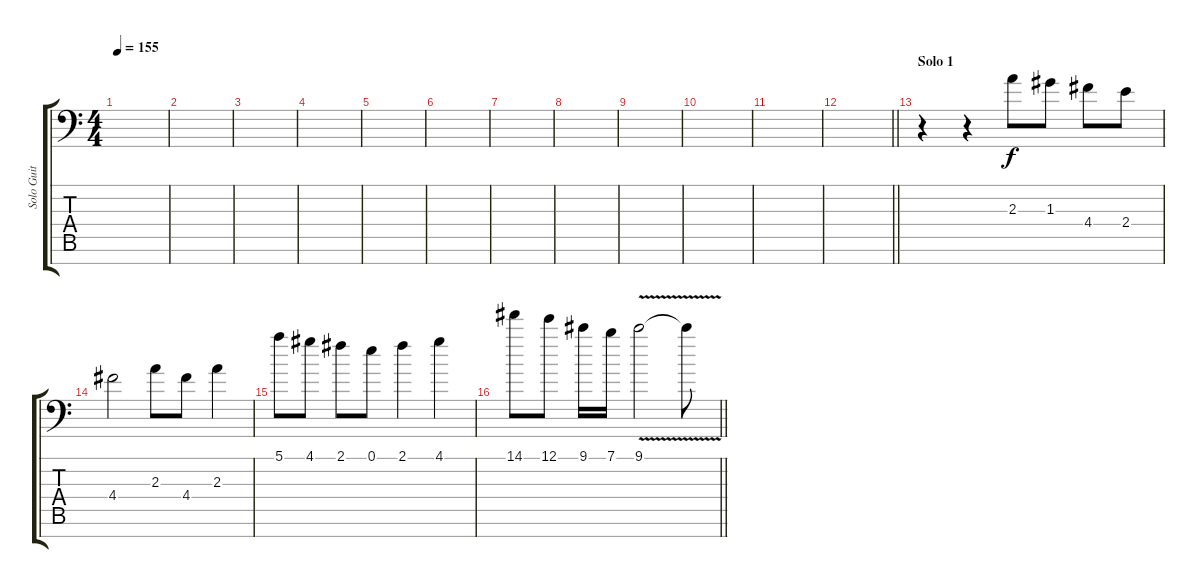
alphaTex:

\track ("Solo Guit" "Solo Guit") {instrument overdrivenguitar}
\staff {score tabs}
\tuning (E4 B3 G3 D3 A2 E2 C-1) {hide}
\ts (4 4)
\tempo 155
\clef f4
\ks c
|
|
|
|
|
|
|
|
|
|
|
\barLineRight lightlight
|
\section ("" "Solo 1")
r.4 r.4 2.3.8 1.3.8 4.4.8 2.4.8 |
4.4.2 2.3.8 4.4.8 2.3.4 |
5.1.8 4.1.8 2.1.8 0.1.8 2.1.4 4.1.4 |
\barLineRight lightlight
14.1.8 12.1.8 9.1.16 7.1.16 9.1{v}.2 9.1{t}.8
